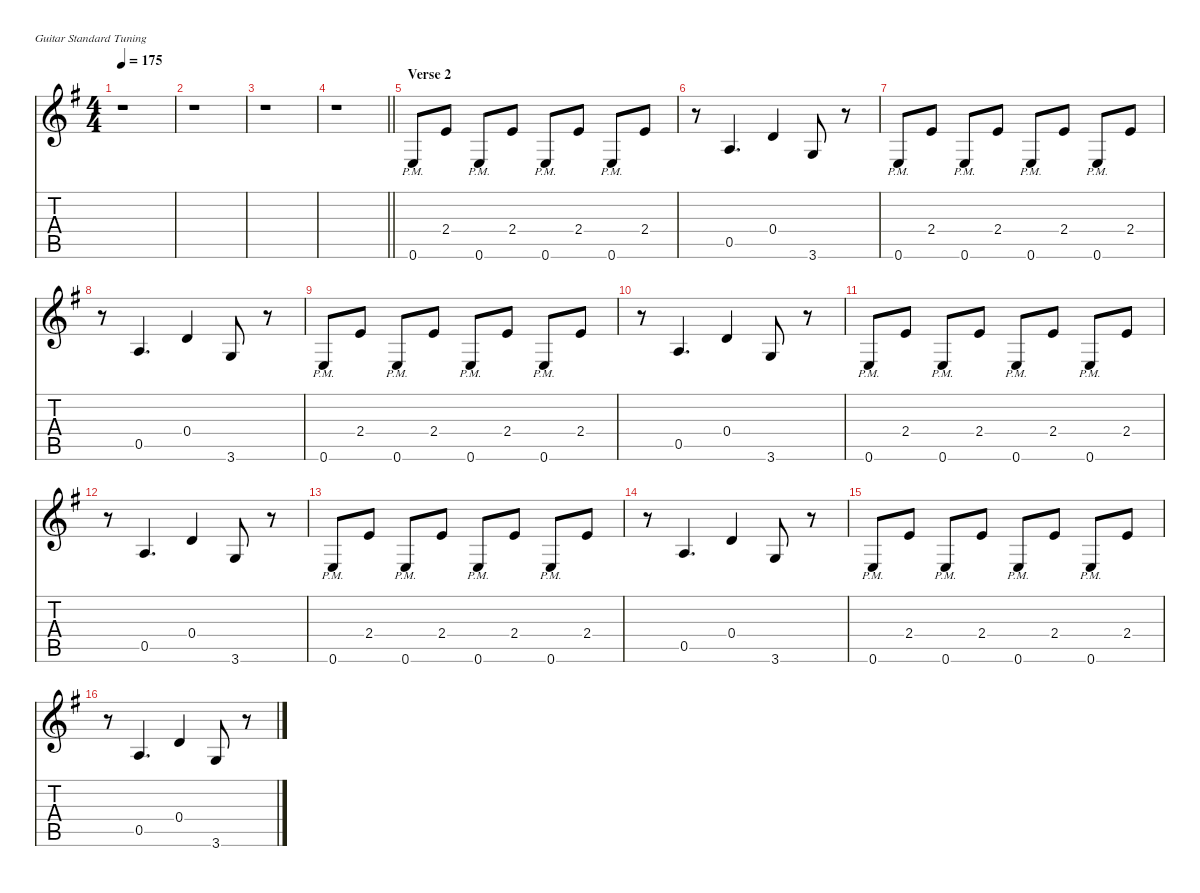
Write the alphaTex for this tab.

\hideDynamics
\bracketExtendMode nobrackets
\singleTrackTrackNamePolicy hidden
\multiTrackTrackNamePolicy hidden
\firstSystemTrackNameMode fullname
\firstSystemTrackNameOrientation horizontal
\otherSystemsTrackNameOrientation horizontal
\track ("Rhythm Guitar" "E-Gt") {instrument overdrivenguitar}
\staff {score tabs}
\tuning (E4 B3 G3 D3 A2 E2)
\ts (4 4)
\tempo 175
\clef g2
\ks g
r.1{dy f beam Down} |
r.1{beam Down} |
r.1{beam Down} |
\barLineRight lightlight
r.1{beam Down} |
\section ("" "Verse 2")
0.6{pm acc forcenatural}.8{beam Up} 2.4{acc forcenatural}.8{beam Up} 0.6{pm acc forcenatural}.8{beam Up} 2.4{acc forcenatural}.8{beam Up} 0.6{pm acc forcenatural}.8{beam Up} 2.4{acc forcenatural}.8{beam Up} 0.6{pm acc forcenatural}.8{beam Up} 2.4{acc forcenatural}.8{beam Up} |
r.8{beam Down} 0.5{acc forcenatural}.4{d beam Up} 0.4{acc forcenatural}.4{beam Up} 3.6{acc forcenatural}.8{beam Up} r.8{beam Up} |
0.6{pm acc forcenatural}.8{beam Up} 2.4{acc forcenatural}.8{beam Up} 0.6{pm acc forcenatural}.8{beam Up} 2.4{acc forcenatural}.8{beam Up} 0.6{pm acc forcenatural}.8{beam Up} 2.4{acc forcenatural}.8{beam Up} 0.6{pm acc forcenatural}.8{beam Up} 2.4{acc forcenatural}.8{beam Up} |
r.8{beam Down} 0.5{acc forcenatural}.4{d beam Up} 0.4{acc forcenatural}.4{beam Up} 3.6{acc forcenatural}.8{beam Up} r.8{beam Up} |
0.6{pm acc forcenatural}.8{beam Up} 2.4{acc forcenatural}.8{beam Up} 0.6{pm acc forcenatural}.8{beam Up} 2.4{acc forcenatural}.8{beam Up} 0.6{pm acc forcenatural}.8{beam Up} 2.4{acc forcenatural}.8{beam Up} 0.6{pm acc forcenatural}.8{beam Up} 2.4{acc forcenatural}.8{beam Up} |
r.8{beam Down} 0.5{acc forcenatural}.4{d beam Up} 0.4{acc forcenatural}.4{beam Up} 3.6{acc forcenatural}.8{beam Up} r.8{beam Up} |
0.6{pm acc forcenatural}.8{beam Up} 2.4{acc forcenatural}.8{beam Up} 0.6{pm acc forcenatural}.8{beam Up} 2.4{acc forcenatural}.8{beam Up} 0.6{pm acc forcenatural}.8{beam Up} 2.4{acc forcenatural}.8{beam Up} 0.6{pm acc forcenatural}.8{beam Up} 2.4{acc forcenatural}.8{beam Up} |
r.8{beam Down} 0.5{acc forcenatural}.4{d beam Up} 0.4{acc forcenatural}.4{beam Up} 3.6{acc forcenatural}.8{beam Up} r.8{beam Up} |
0.6{pm acc forcenatural}.8{beam Up} 2.4{acc forcenatural}.8{beam Up} 0.6{pm acc forcenatural}.8{beam Up} 2.4{acc forcenatural}.8{beam Up} 0.6{pm acc forcenatural}.8{beam Up} 2.4{acc forcenatural}.8{beam Up} 0.6{pm acc forcenatural}.8{beam Up} 2.4{acc forcenatural}.8{beam Up} |
r.8{beam Down} 0.5{acc forcenatural}.4{d beam Up} 0.4{acc forcenatural}.4{beam Up} 3.6{acc forcenatural}.8{beam Up} r.8{beam Up} |
0.6{pm acc forcenatural}.8{beam Up} 2.4{acc forcenatural}.8{beam Up} 0.6{pm acc forcenatural}.8{beam Up} 2.4{acc forcenatural}.8{beam Up} 0.6{pm acc forcenatural}.8{beam Up} 2.4{acc forcenatural}.8{beam Up} 0.6{pm acc forcenatural}.8{beam Up} 2.4{acc forcenatural}.8{beam Up} |
r.8{beam Down} 0.5{acc forcenatural}.4{d beam Up} 0.4{acc forcenatural}.4{beam Up} 3.6{acc forcenatural}.8{beam Up} r.8{beam Up}
